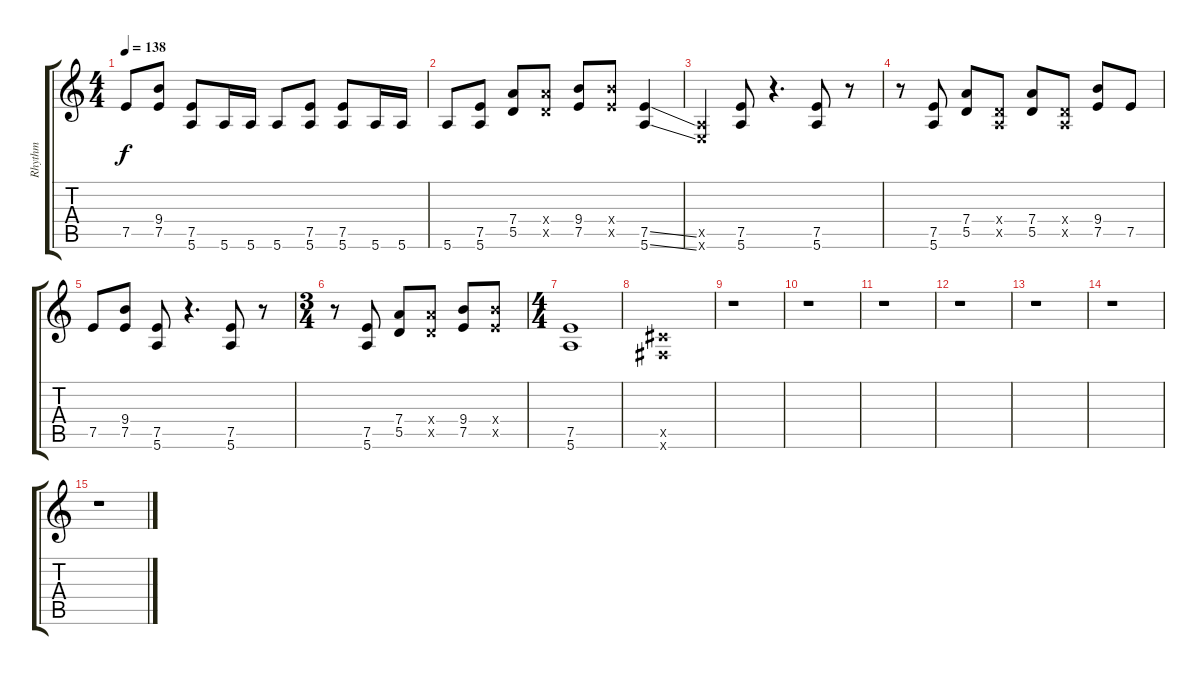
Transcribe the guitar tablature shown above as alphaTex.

\track ("Rhythm" "Rhythm") {instrument distortionguitar}
\staff {score tabs}
\tuning (E4 B3 G3 D3 A2 E2) {hide}
\ts (4 4)
\tempo 138
\clef g2
\ks c
7.5.8{dy f} (9.4 7.5).8 (7.5 5.6).8 5.6.16 5.6.16 5.6.8 (7.5 5.6).8 (7.5 5.6).8 5.6.16 5.6.16 |
5.6.8 (7.5 5.6).8 (7.4 5.5).8 (7.4{x} 5.5{x}).8 (9.4 7.5).8 (9.4{x} 7.5{x}).8 (7.5{ss} 5.6{ss}).4 |
(0.5{x} 0.6{x}).4 (7.5 5.6).8 r.4{d} (7.5 5.6).8 r.8 |
r.8 (7.5 5.6).8 (7.4 5.5).8 (0.4{x} 0.5{x}).8 (7.4 5.5).8 (0.4{x} 0.5{x}).8 (9.4 7.5).8 7.5.8 |
7.5.8 (9.4 7.5).8 (7.5 5.6).8 r.4{d} (7.5 5.6).8 r.8 |
\ts (3 4)
r.8 (7.5 5.6).8 (7.4 5.5).8 (7.4{x} 5.5{x}).8 (9.4 7.5).8 (9.4{x} 7.5{x}).8 |
\ts (4 4)
(7.5 5.6).1 |
(4.5{x} 2.6{x}).1 |
r.1 |
r.1 |
r.1 |
r.1 |
r.1 |
r.1 |
r.1
